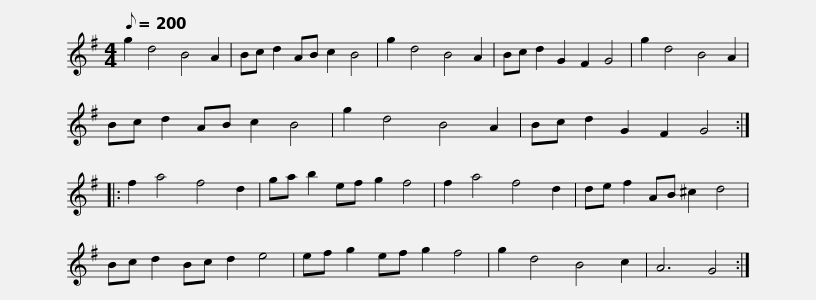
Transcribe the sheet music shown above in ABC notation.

X:1
L:1/8
Q:1/8=200
M:4/4
I:linebreak $
K:G
V:1 treble
V:1
 g2 d4 B4 A2 | Bc d2 AB c2 B4 | g2 d4 B4 A2 | Bc d2 G2 F2 G4 | g2 d4 B4 A2 | %5
 Bc d2 AB c2 B4 | g2 d4 B4 A2 |$ Bc d2 G2 F2 G4 :: f2 a4 f4 d2 | ga b2 ef g2 f4 | %10
 f2 a4 f4 d2 | de f2 AB ^c2 d4 | Bc d2 Bc d2 e4 |$ ef g2 ef g2 f4 | g2 d4 B4 c2 | %15
 A6 G4 :| %16
